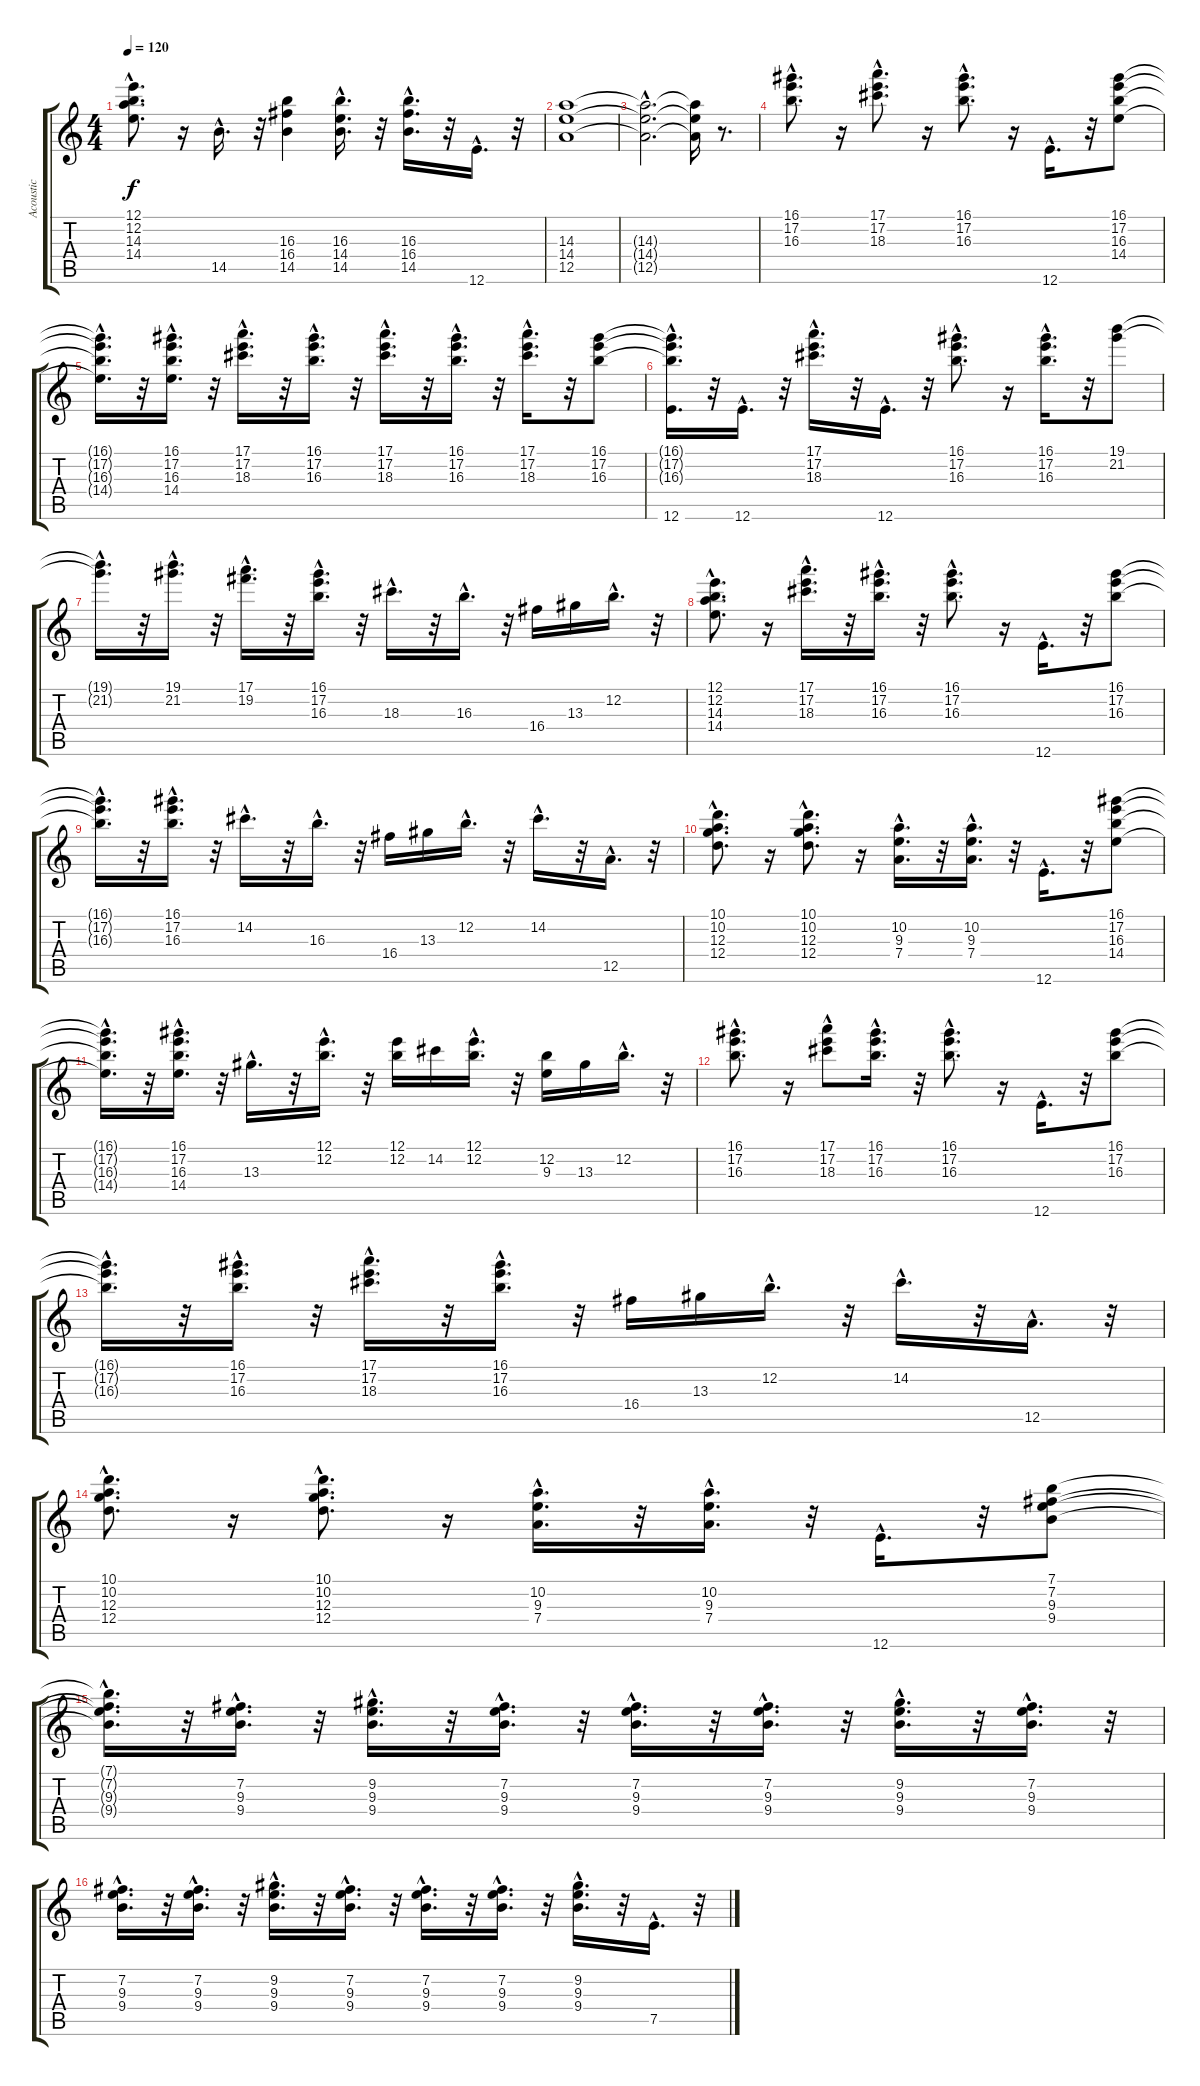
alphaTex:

\track ("Acoustic" "Acoustic") {instrument acousticguitarsteel}
\staff {score tabs}
\tuning (E4 B3 G3 D3 A2 E2) {hide}
\ts (4 4)
\tempo 120
\clef g2
\ks c
(12.1{hac} 12.2{hac} 14.3{hac} 14.4{hac}).8{d dy f} r.16 14.5{hac}.16{d} r.32 (16.3 16.4 14.5).4 (16.3{hac} 14.4{hac} 14.5{hac}).16{d} r.32 (16.3{hac} 16.4{hac} 14.5{hac}).16{d} r.32 12.6{hac}.16{d} r.32 |
(14.3 14.4 12.5).1 |
(14.3{hac t} 14.4{hac t} 12.5{hac t}).2{d} (14.3{t} 14.4{t} 12.5{t}).16 r.8{d} |
(16.1{hac} 17.2{hac} 16.3{hac}).8{d} r.16 (17.1{hac} 17.2{hac} 18.3{hac}).8{d} r.16 (16.1{hac} 17.2{hac} 16.3{hac}).8{d} r.16 12.6{hac}.16{d} r.32 (16.1 17.2 16.3 14.4).8 |
(16.1{hac t} 17.2{hac t} 16.3{hac t} 14.4{hac t}).16{d} r.32 (16.1{hac} 17.2{hac} 16.3{hac} 14.4{hac}).16{d} r.32 (17.1{hac} 17.2{hac} 18.3{hac}).16{d} r.32 (16.1{hac} 17.2{hac} 16.3{hac}).16{d} r.32 (17.1{hac} 17.2{hac} 18.3{hac}).16{d} r.32 (16.1{hac} 17.2{hac} 16.3{hac}).16{d} r.32 (17.1{hac} 17.2{hac} 18.3{hac}).16{d} r.32 (16.1 17.2 16.3).8 |
(16.1{hac t} 17.2{hac t} 16.3{hac t} 12.6{hac}).16{d} r.32 12.6{hac}.16{d} r.32 (17.1{hac} 17.2{hac} 18.3{hac}).16{d} r.32 12.6{hac}.16{d} r.32 (16.1{hac} 17.2{hac} 16.3{hac}).8{d} r.16 (16.1{hac} 17.2{hac} 16.3{hac}).16{d} r.32 (19.1 21.2).8 |
(19.1{hac t} 21.2{hac t}).16{d} r.32 (19.1{hac} 21.2{hac}).16{d} r.32 (17.1{hac} 19.2{hac}).16{d} r.32 (16.1{hac} 17.2{hac} 16.3{hac}).16{d} r.32 18.3{hac}.16{d} r.32 16.3{hac}.16{d} r.32 16.4.16 13.3.16 12.2{hac}.16{d} r.32 |
(12.1{hac} 12.2{hac} 14.3{hac} 14.4{hac}).8{d} r.16 (17.1{hac} 17.2{hac} 18.3{hac}).16{d} r.32 (16.1{hac} 17.2{hac} 16.3{hac}).16{d} r.32 (16.1{hac} 17.2{hac} 16.3{hac}).8{d} r.16 12.6{hac}.16{d} r.32 (16.1 17.2 16.3).8 |
(16.1{hac t} 17.2{hac t} 16.3{hac t}).16{d} r.32 (16.1{hac} 17.2{hac} 16.3{hac}).16{d} r.32 14.2{hac}.16{d} r.32 16.3{hac}.16{d} r.32 16.4.16 13.3.16 12.2{hac}.16{d} r.32 14.2{hac}.16{d} r.32 12.5{hac}.16{d} r.32 |
(10.1{hac} 10.2{hac} 12.3{hac} 12.4{hac}).8{d} r.16 (10.1{hac} 10.2{hac} 12.3{hac} 12.4{hac}).8{d} r.16 (10.2{hac} 9.3{hac} 7.4{hac}).16{d} r.32 (10.2{hac} 9.3{hac} 7.4{hac}).16{d} r.32 12.6{hac}.16{d} r.32 (16.1 17.2 16.3 14.4).8 |
(16.1{hac t} 17.2{hac t} 16.3{hac t} 14.4{hac t}).16{d} r.32 (16.1{hac} 17.2{hac} 16.3{hac} 14.4{hac}).16{d} r.32 13.3{hac}.16{d} r.32 (12.1{hac} 12.2{hac}).16{d} r.32 (12.1 12.2).16 14.2.16 (12.1{hac} 12.2{hac}).16{d} r.32 (12.2 9.3).16 13.3.16 12.2{hac}.16{d} r.32 |
(16.1{hac} 17.2{hac} 16.3{hac}).8{d} r.16 (17.1{hac} 17.2{hac} 18.3{hac}).8 (16.1{hac} 17.2{hac} 16.3{hac}).16{d} r.32 (16.1{hac} 17.2{hac} 16.3{hac}).8{d} r.16 12.6{hac}.16{d} r.32 (16.1 17.2 16.3).8 |
(16.1{hac t} 17.2{hac t} 16.3{hac t}).16{d} r.32 (16.1{hac} 17.2{hac} 16.3{hac}).16{d} r.32 (17.1{hac} 17.2{hac} 18.3{hac}).16{d} r.32 (16.1{hac} 17.2{hac} 16.3{hac}).16{d} r.32 16.4.16 13.3.16 12.2{hac}.16{d} r.32 14.2{hac}.16{d} r.32 12.5{hac}.16{d} r.32 |
(10.1{hac} 10.2{hac} 12.3{hac} 12.4{hac}).8{d} r.16 (10.1{hac} 10.2{hac} 12.3{hac} 12.4{hac}).8{d} r.16 (10.2{hac} 9.3{hac} 7.4{hac}).16{d} r.32 (10.2{hac} 9.3{hac} 7.4{hac}).16{d} r.32 12.6{hac}.16{d} r.32 (7.1 7.2 9.3 9.4).8 |
(7.1{hac t} 7.2{hac t} 9.3{hac t} 9.4{hac t}).16{d} r.32 (7.2{hac} 9.3{hac} 9.4{hac}).16{d} r.32 (9.2{hac} 9.3{hac} 9.4{hac}).16{d} r.32 (7.2{hac} 9.3{hac} 9.4{hac}).16{d} r.32 (7.2{hac} 9.3{hac} 9.4{hac}).16{d} r.32 (7.2{hac} 9.3{hac} 9.4{hac}).16{d} r.32 (9.2{hac} 9.3{hac} 9.4{hac}).16{d} r.32 (7.2{hac} 9.3{hac} 9.4{hac}).16{d} r.32 |
(7.2{hac} 9.3{hac} 9.4{hac}).16{d} r.32 (7.2{hac} 9.3{hac} 9.4{hac}).16{d} r.32 (9.2{hac} 9.3{hac} 9.4{hac}).16{d} r.32 (7.2{hac} 9.3{hac} 9.4{hac}).16{d} r.32 (7.2{hac} 9.3{hac} 9.4{hac}).16{d} r.32 (7.2{hac} 9.3{hac} 9.4{hac}).16{d} r.32 (9.2{hac} 9.3{hac} 9.4{hac}).16{d} r.32 7.5{hac}.16{d} r.32
